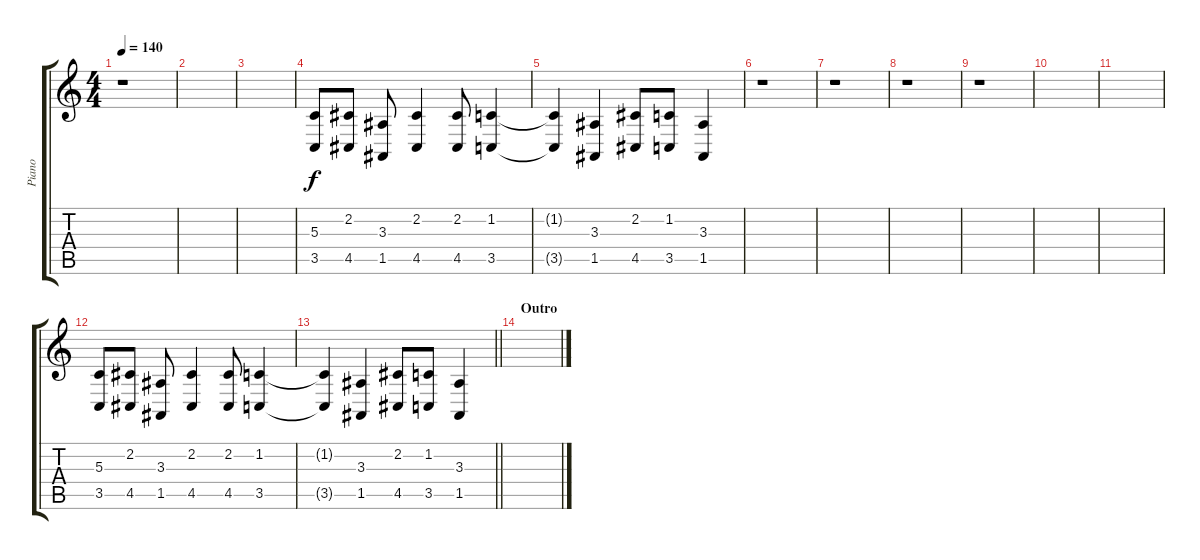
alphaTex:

\track ("Piano" "Piano") {instrument brightacousticpiano}
\staff {score tabs}
\tuning (E4 B3 G3 D3 A2 E2) {hide}
\ts (4 4)
\tempo 140
\clef g2
\ks c
r.1{dy f} |
|
|
(5.3 3.5).8 (2.2 4.5).8 (3.3 1.5).8 (2.2 4.5).4 (2.2 4.5).8 (1.2 3.5).4 |
(1.2{t} 3.5{t}).4 (3.3 1.5).4 (2.2 4.5).8 (1.2 3.5).8 (3.3 1.5).4 |
r.1 |
r.1 |
r.1 |
r.1 |
|
|
(5.3 3.5).8 (2.2 4.5).8 (3.3 1.5).8 (2.2 4.5).4 (2.2 4.5).8 (1.2 3.5).4 |
\barLineRight lightlight
(1.2{t} 3.5{t}).4 (3.3 1.5).4 (2.2 4.5).8 (1.2 3.5).8 (3.3 1.5).4 |
\section ("" "Outro")
